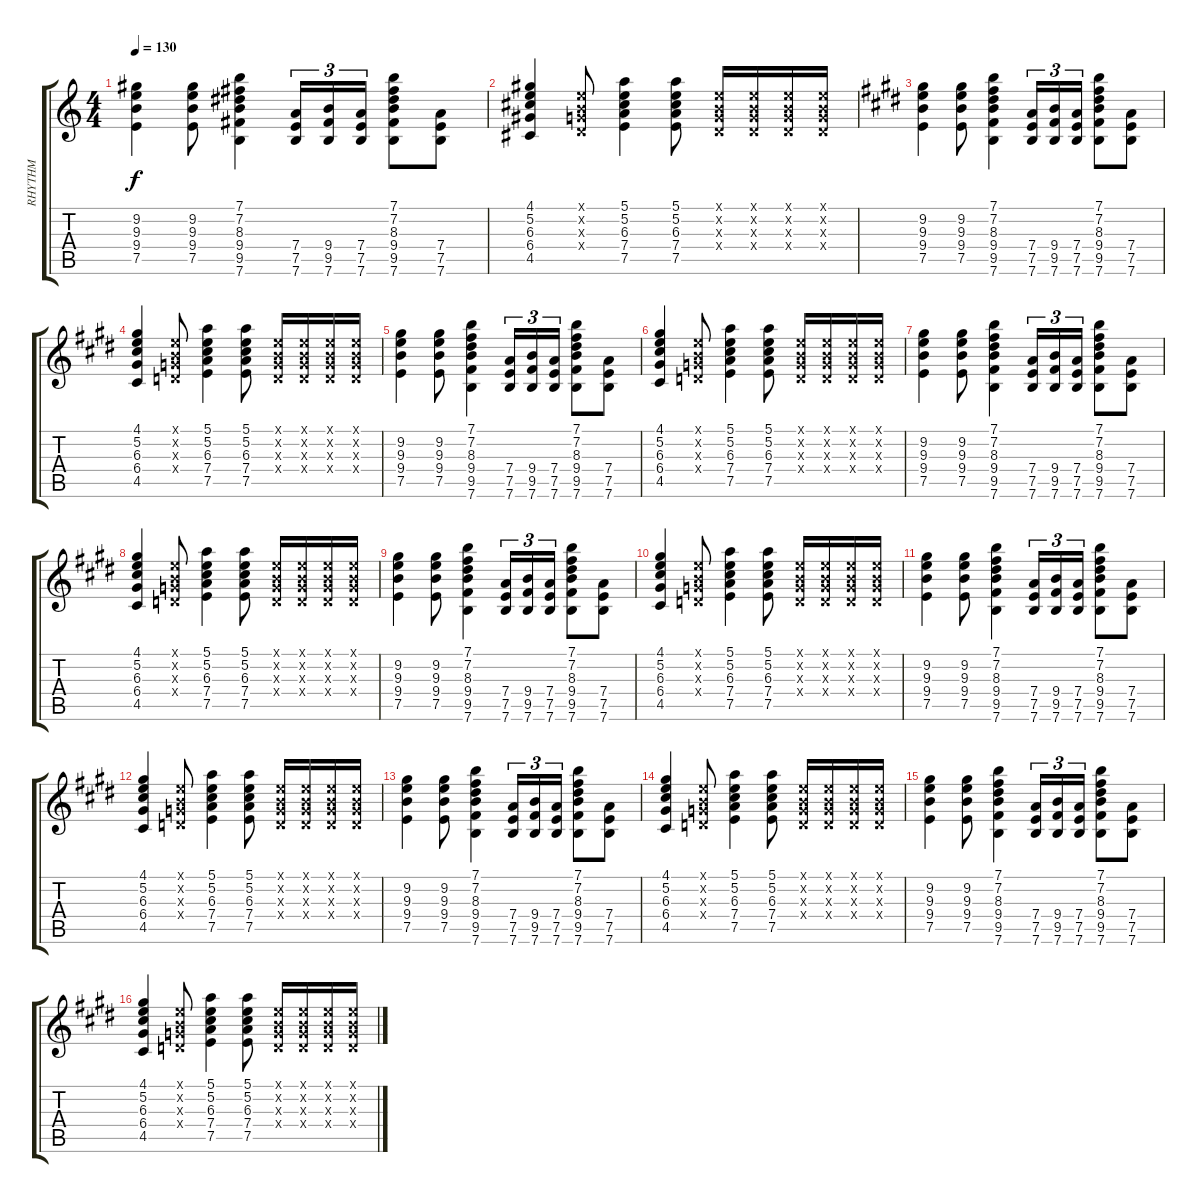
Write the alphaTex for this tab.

\track ("RHYTHM" "RHYTHM") {instrument distortionguitar}
\staff {score tabs}
\tuning (E4 B3 G3 D3 A2 E2) {hide}
\ts (4 4)
\tempo 130
\clef g2
\ks c
(9.2 9.3 9.4 7.5).4{dy f} (9.2 9.3 9.4 7.5).8 (7.1 7.2 8.3 9.4 9.5 7.6).4 (7.4 7.5 7.6).16{tu (3 2)} (9.4 9.5 7.6).16{tu (3 2)} (7.4 7.5 7.6).16{tu (3 2)} (7.1 7.2 8.3 9.4 9.5 7.6).8 (7.4 7.5 7.6).8 |
(4.1 5.2 6.3 6.4 4.5).4 (0.1{x} 0.2{x} 0.3{x} 0.4{x}).8 (5.1 5.2 6.3 7.4 7.5).4 (5.1 5.2 6.3 7.4 7.5).8 (0.1{x} 0.2{x} 0.3{x} 0.4{x}).16 (0.1{x} 0.2{x} 0.3{x} 0.4{x}).16 (0.1{x} 0.2{x} 0.3{x} 0.4{x}).16 (0.1{x} 0.2{x} 0.3{x} 0.4{x}).16 |
\ks c#minor
(9.2 9.3 9.4 7.5).4 (9.2 9.3 9.4 7.5).8 (7.1 7.2 8.3 9.4 9.5 7.6).4 (7.4 7.5 7.6).16{tu (3 2)} (9.4 9.5 7.6).16{tu (3 2)} (7.4 7.5 7.6).16{tu (3 2)} (7.1 7.2 8.3 9.4 9.5 7.6).8 (7.4 7.5 7.6).8 |
(4.1 5.2 6.3 6.4 4.5).4{volume 12} (0.1{x} 0.2{x} 0.3{x} 0.4{x}).8 (5.1 5.2 6.3 7.4 7.5).4 (5.1 5.2 6.3 7.4 7.5).8 (0.1{x} 0.2{x} 0.3{x} 0.4{x}).16 (0.1{x} 0.2{x} 0.3{x} 0.4{x}).16 (0.1{x} 0.2{x} 0.3{x} 0.4{x}).16 (0.1{x} 0.2{x} 0.3{x} 0.4{x}).16 |
(9.2 9.3 9.4 7.5).4 (9.2 9.3 9.4 7.5).8 (7.1 7.2 8.3 9.4 9.5 7.6).4 (7.4 7.5 7.6).16{tu (3 2)} (9.4 9.5 7.6).16{tu (3 2)} (7.4 7.5 7.6).16{tu (3 2)} (7.1 7.2 8.3 9.4 9.5 7.6).8 (7.4 7.5 7.6).8 |
(4.1 5.2 6.3 6.4 4.5).4{volume 12} (0.1{x} 0.2{x} 0.3{x} 0.4{x}).8 (5.1 5.2 6.3 7.4 7.5).4 (5.1 5.2 6.3 7.4 7.5).8 (0.1{x} 0.2{x} 0.3{x} 0.4{x}).16 (0.1{x} 0.2{x} 0.3{x} 0.4{x}).16 (0.1{x} 0.2{x} 0.3{x} 0.4{x}).16 (0.1{x} 0.2{x} 0.3{x} 0.4{x}).16 |
(9.2 9.3 9.4 7.5).4 (9.2 9.3 9.4 7.5).8 (7.1 7.2 8.3 9.4 9.5 7.6).4 (7.4 7.5 7.6).16{tu (3 2)} (9.4 9.5 7.6).16{tu (3 2)} (7.4 7.5 7.6).16{tu (3 2)} (7.1 7.2 8.3 9.4 9.5 7.6).8 (7.4 7.5 7.6).8 |
(4.1 5.2 6.3 6.4 4.5).4{volume 12} (0.1{x} 0.2{x} 0.3{x} 0.4{x}).8 (5.1 5.2 6.3 7.4 7.5).4 (5.1 5.2 6.3 7.4 7.5).8 (0.1{x} 0.2{x} 0.3{x} 0.4{x}).16 (0.1{x} 0.2{x} 0.3{x} 0.4{x}).16 (0.1{x} 0.2{x} 0.3{x} 0.4{x}).16 (0.1{x} 0.2{x} 0.3{x} 0.4{x}).16 |
(9.2 9.3 9.4 7.5).4 (9.2 9.3 9.4 7.5).8 (7.1 7.2 8.3 9.4 9.5 7.6).4 (7.4 7.5 7.6).16{tu (3 2)} (9.4 9.5 7.6).16{tu (3 2)} (7.4 7.5 7.6).16{tu (3 2)} (7.1 7.2 8.3 9.4 9.5 7.6).8 (7.4 7.5 7.6).8 |
(4.1 5.2 6.3 6.4 4.5).4{volume 12} (0.1{x} 0.2{x} 0.3{x} 0.4{x}).8 (5.1 5.2 6.3 7.4 7.5).4 (5.1 5.2 6.3 7.4 7.5).8 (0.1{x} 0.2{x} 0.3{x} 0.4{x}).16 (0.1{x} 0.2{x} 0.3{x} 0.4{x}).16 (0.1{x} 0.2{x} 0.3{x} 0.4{x}).16 (0.1{x} 0.2{x} 0.3{x} 0.4{x}).16 |
(9.2 9.3 9.4 7.5).4 (9.2 9.3 9.4 7.5).8 (7.1 7.2 8.3 9.4 9.5 7.6).4 (7.4 7.5 7.6).16{tu (3 2)} (9.4 9.5 7.6).16{tu (3 2)} (7.4 7.5 7.6).16{tu (3 2)} (7.1 7.2 8.3 9.4 9.5 7.6).8 (7.4 7.5 7.6).8 |
(4.1 5.2 6.3 6.4 4.5).4{volume 12} (0.1{x} 0.2{x} 0.3{x} 0.4{x}).8 (5.1 5.2 6.3 7.4 7.5).4 (5.1 5.2 6.3 7.4 7.5).8 (0.1{x} 0.2{x} 0.3{x} 0.4{x}).16 (0.1{x} 0.2{x} 0.3{x} 0.4{x}).16 (0.1{x} 0.2{x} 0.3{x} 0.4{x}).16 (0.1{x} 0.2{x} 0.3{x} 0.4{x}).16 |
\ks e
(9.2 9.3 9.4 7.5).4 (9.2 9.3 9.4 7.5).8 (7.1 7.2 8.3 9.4 9.5 7.6).4 (7.4 7.5 7.6).16{tu (3 2)} (9.4 9.5 7.6).16{tu (3 2)} (7.4 7.5 7.6).16{tu (3 2)} (7.1 7.2 8.3 9.4 9.5 7.6).8 (7.4 7.5 7.6).8 |
\ks c#minor
(4.1 5.2 6.3 6.4 4.5).4{volume 12} (0.1{x} 0.2{x} 0.3{x} 0.4{x}).8 (5.1 5.2 6.3 7.4 7.5).4 (5.1 5.2 6.3 7.4 7.5).8 (0.1{x} 0.2{x} 0.3{x} 0.4{x}).16 (0.1{x} 0.2{x} 0.3{x} 0.4{x}).16 (0.1{x} 0.2{x} 0.3{x} 0.4{x}).16 (0.1{x} 0.2{x} 0.3{x} 0.4{x}).16 |
(9.2 9.3 9.4 7.5).4 (9.2 9.3 9.4 7.5).8 (7.1 7.2 8.3 9.4 9.5 7.6).4 (7.4 7.5 7.6).16{tu (3 2)} (9.4 9.5 7.6).16{tu (3 2)} (7.4 7.5 7.6).16{tu (3 2)} (7.1 7.2 8.3 9.4 9.5 7.6).8 (7.4 7.5 7.6).8 |
(4.1 5.2 6.3 6.4 4.5).4{volume 12} (0.1{x} 0.2{x} 0.3{x} 0.4{x}).8 (5.1 5.2 6.3 7.4 7.5).4 (5.1 5.2 6.3 7.4 7.5).8 (0.1{x} 0.2{x} 0.3{x} 0.4{x}).16 (0.1{x} 0.2{x} 0.3{x} 0.4{x}).16 (0.1{x} 0.2{x} 0.3{x} 0.4{x}).16 (0.1{x} 0.2{x} 0.3{x} 0.4{x}).16
